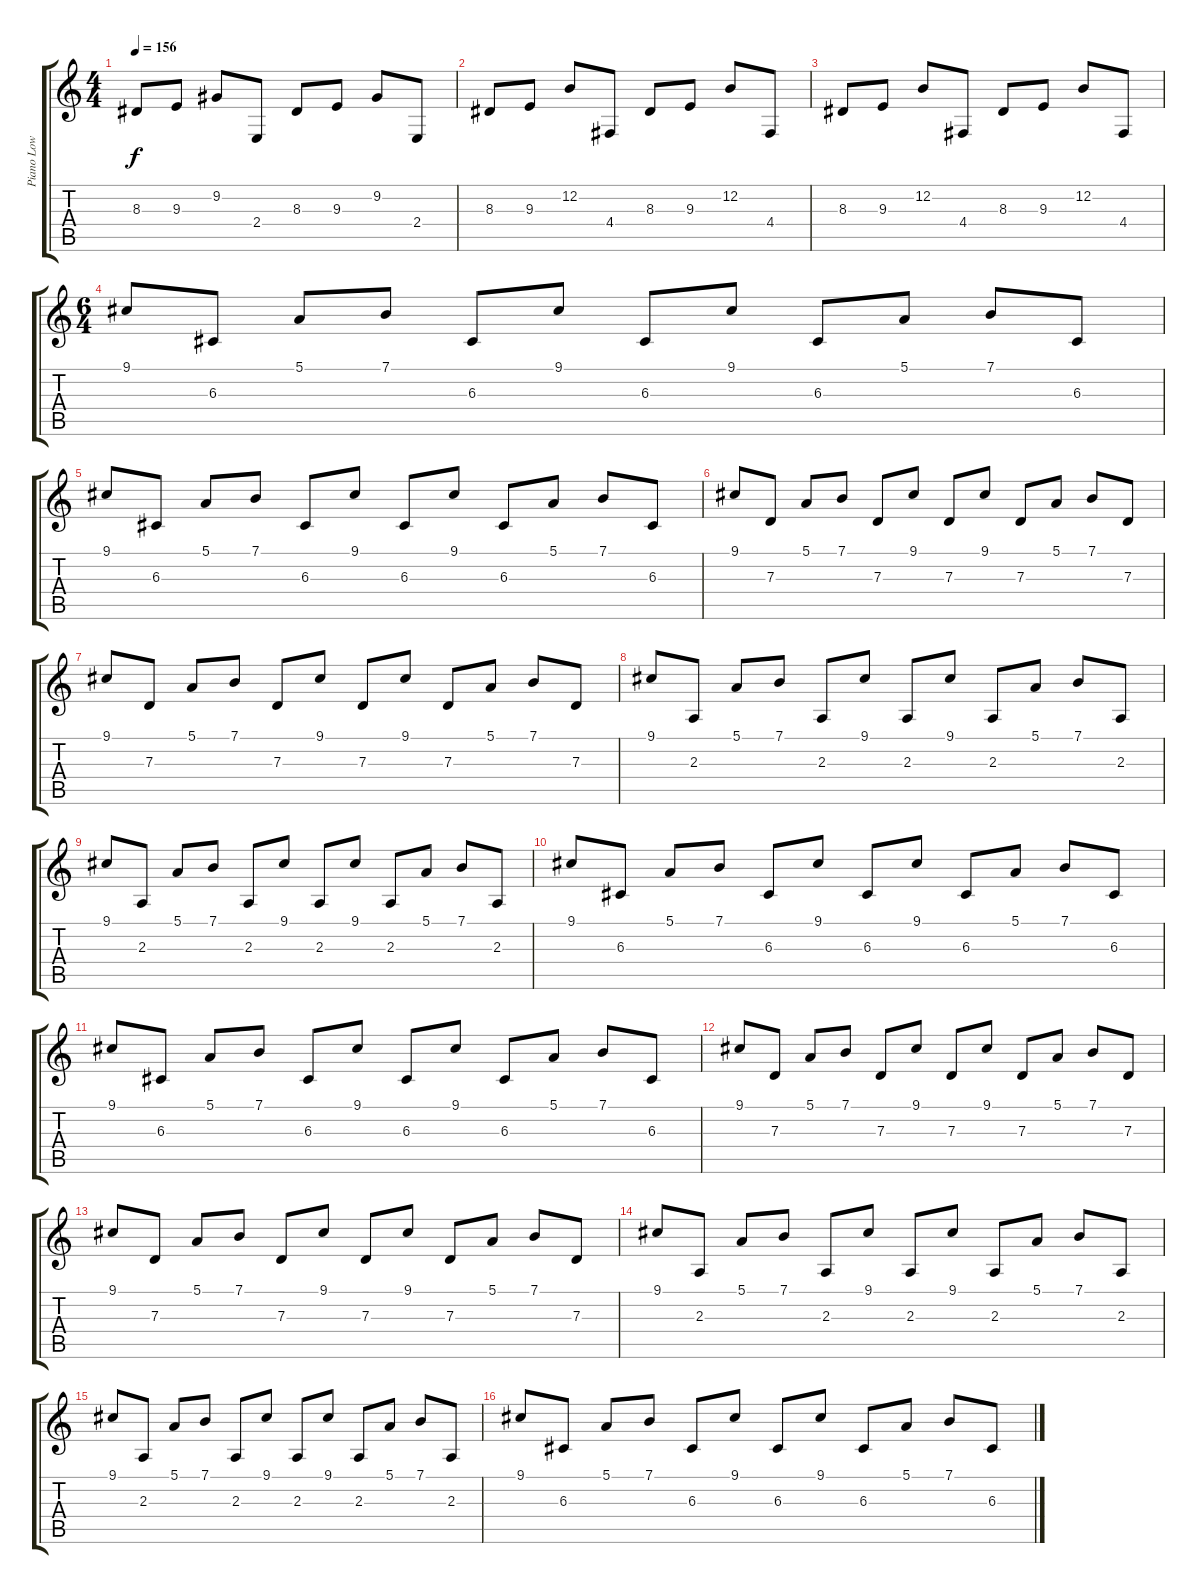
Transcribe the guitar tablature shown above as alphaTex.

\track ("Piano Low" "Piano Low") {instrument brightacousticpiano}
\staff {score tabs}
\tuning (E4 B3 G3 D3 A2 E2) {hide}
\ts (4 4)
\tempo 156
\clef g2
\ks c
8.3.8{dy f} 9.3.8 9.2.8 2.4.8 8.3.8 9.3.8 9.2.8 2.4.8 |
8.3.8 9.3.8 12.2.8 4.4.8 8.3.8 9.3.8 12.2.8 4.4.8 |
8.3.8 9.3.8 12.2.8 4.4.8 8.3.8 9.3.8 12.2.8 4.4.8 |
\ts (6 4)
9.1.8 6.3.8 5.1.8 7.1.8 6.3.8 9.1.8 6.3.8 9.1.8 6.3.8 5.1.8 7.1.8 6.3.8 |
9.1.8 6.3.8 5.1.8 7.1.8 6.3.8 9.1.8 6.3.8 9.1.8 6.3.8 5.1.8 7.1.8 6.3.8 |
9.1.8 7.3.8 5.1.8 7.1.8 7.3.8 9.1.8 7.3.8 9.1.8 7.3.8 5.1.8 7.1.8 7.3.8 |
9.1.8 7.3.8 5.1.8 7.1.8 7.3.8 9.1.8 7.3.8 9.1.8 7.3.8 5.1.8 7.1.8 7.3.8 |
9.1.8 2.3.8 5.1.8 7.1.8 2.3.8 9.1.8 2.3.8 9.1.8 2.3.8 5.1.8 7.1.8 2.3.8 |
9.1.8 2.3.8 5.1.8 7.1.8 2.3.8 9.1.8 2.3.8 9.1.8 2.3.8 5.1.8 7.1.8 2.3.8 |
9.1.8 6.3.8 5.1.8 7.1.8 6.3.8 9.1.8 6.3.8 9.1.8 6.3.8 5.1.8 7.1.8 6.3.8 |
9.1.8 6.3.8 5.1.8 7.1.8 6.3.8 9.1.8 6.3.8 9.1.8 6.3.8 5.1.8 7.1.8 6.3.8 |
9.1.8 7.3.8 5.1.8 7.1.8 7.3.8 9.1.8 7.3.8 9.1.8 7.3.8 5.1.8 7.1.8 7.3.8 |
9.1.8 7.3.8 5.1.8 7.1.8 7.3.8 9.1.8 7.3.8 9.1.8 7.3.8 5.1.8 7.1.8 7.3.8 |
9.1.8 2.3.8 5.1.8 7.1.8 2.3.8 9.1.8 2.3.8 9.1.8 2.3.8 5.1.8 7.1.8 2.3.8 |
9.1.8 2.3.8 5.1.8 7.1.8 2.3.8 9.1.8 2.3.8 9.1.8 2.3.8 5.1.8 7.1.8 2.3.8 |
9.1.8 6.3.8 5.1.8 7.1.8 6.3.8 9.1.8 6.3.8 9.1.8 6.3.8 5.1.8 7.1.8 6.3.8
